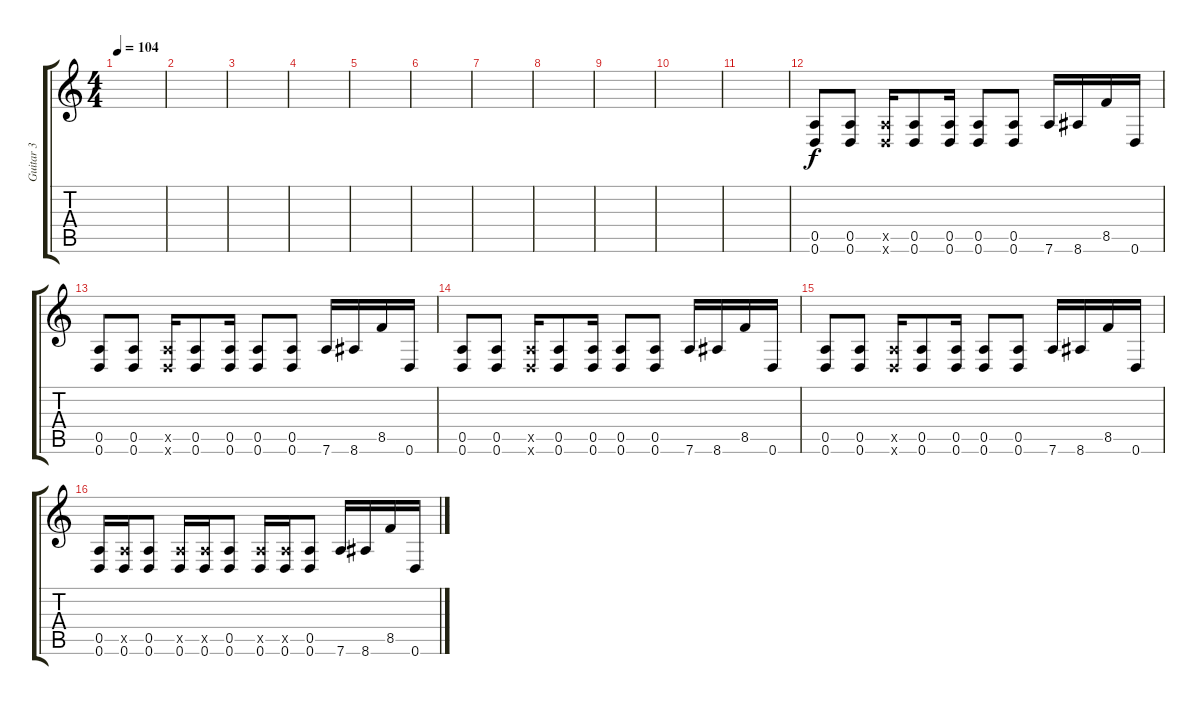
\track ("Guitar 3" "Guitar 3") {instrument distortionguitar}
\staff {score tabs}
\tuning (E4 B3 G3 D3 A2 D2) {hide}
\ts (4 4)
\tempo 104
\clef g2
\ks c
|
|
|
|
|
|
|
|
|
|
|
(0.5 0.6).8 (0.5 0.6).8 (0.5{x} 0.6{x}).16 (0.5 0.6).8 (0.5 0.6).16 (0.5 0.6).8 (0.5 0.6).8 7.6.16 8.6.16 8.5.16 0.6.16 |
(0.5 0.6).8 (0.5 0.6).8 (0.5{x} 0.6{x}).16 (0.5 0.6).8 (0.5 0.6).16 (0.5 0.6).8 (0.5 0.6).8 7.6.16 8.6.16 8.5.16 0.6.16 |
(0.5 0.6).8 (0.5 0.6).8 (0.5{x} 0.6{x}).16 (0.5 0.6).8 (0.5 0.6).16 (0.5 0.6).8 (0.5 0.6).8 7.6.16 8.6.16 8.5.16 0.6.16 |
(0.5 0.6).8 (0.5 0.6).8 (0.5{x} 0.6{x}).16 (0.5 0.6).8 (0.5 0.6).16 (0.5 0.6).8 (0.5 0.6).8 7.6.16 8.6.16 8.5.16 0.6.16 |
(0.5 0.6).16 (0.5{x} 0.6).16 (0.5 0.6).8 (0.5{x} 0.6).16 (0.5{x} 0.6).16 (0.5 0.6).8 (0.5{x} 0.6).16 (0.5{x} 0.6).16 (0.5 0.6).8 7.6.16 8.6.16 8.5.16 0.6.16
